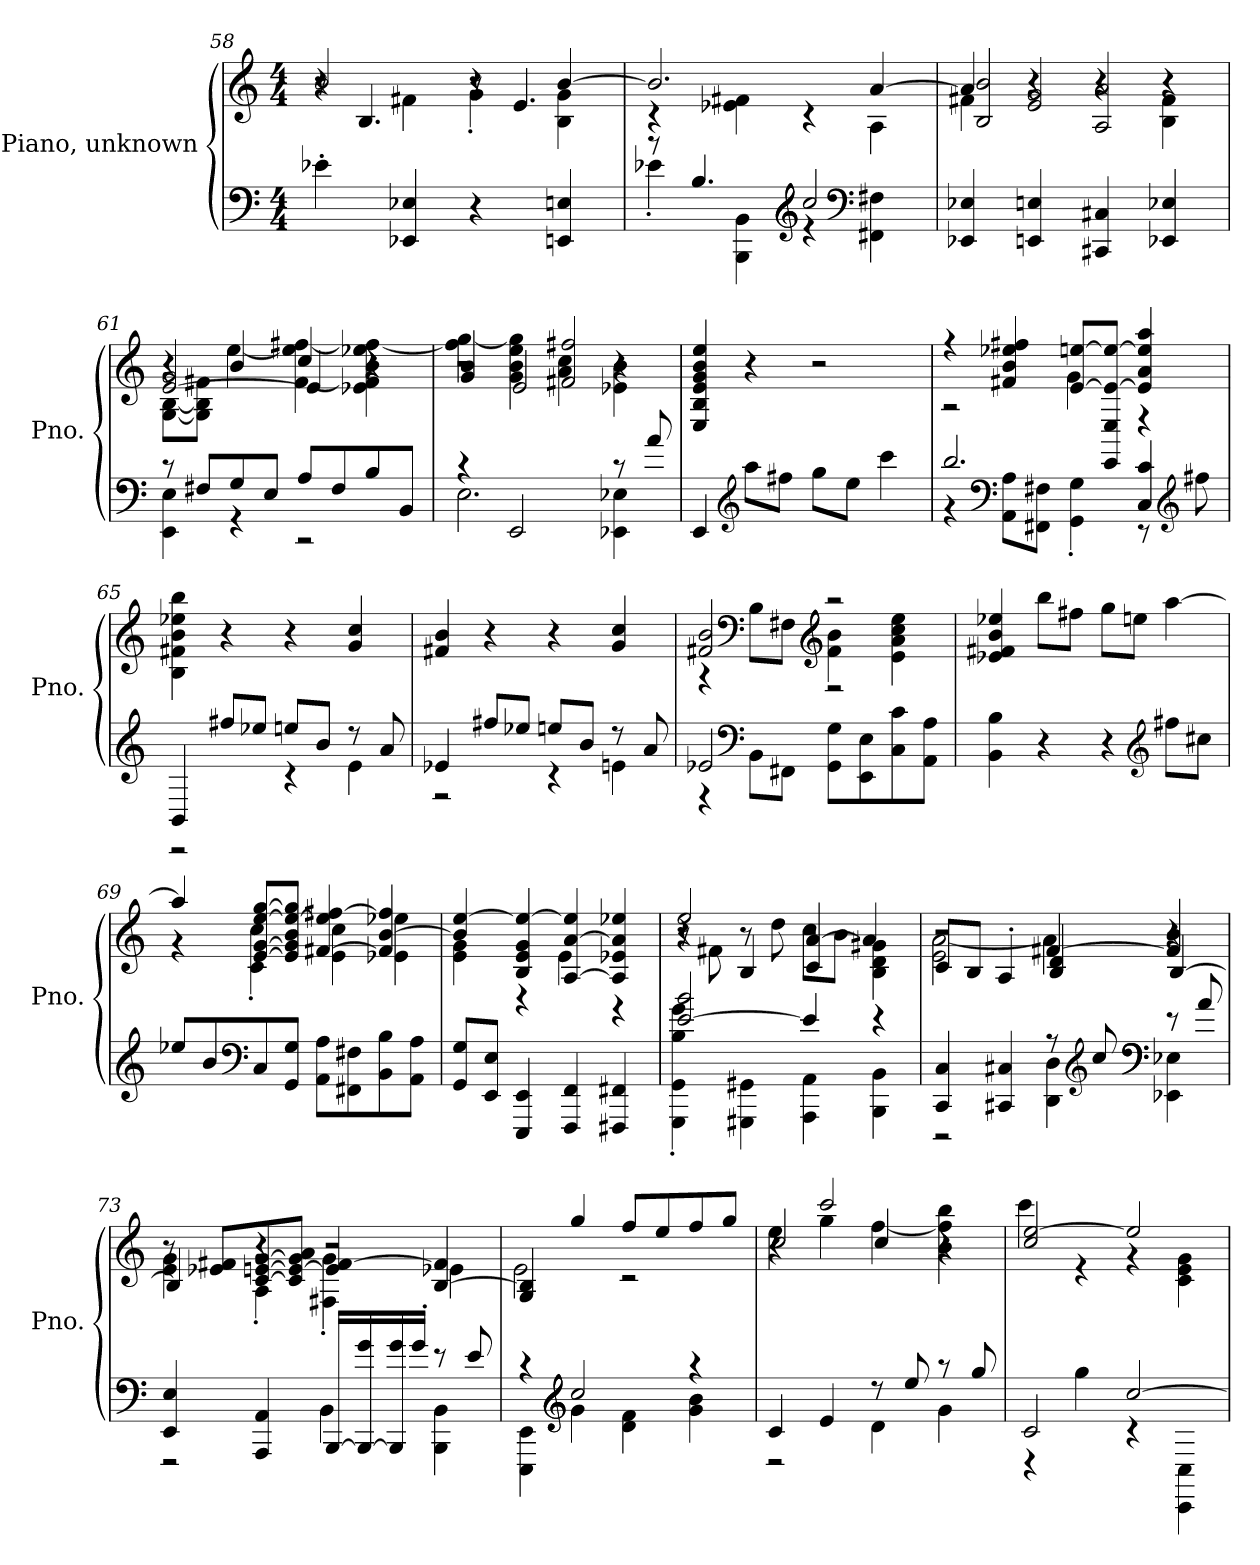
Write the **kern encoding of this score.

**kern	**kern
*part1	*part1
*staff2	*staff1
*I"Piano, unknown	*
*I'Pno.	*
!!LO:LB:g=z
*clefF4	*clefG2
*k[]	*k[]
*M4/4	*M4/4
=58	=58
*	*^
*	*	*^
4e-X'\	2b/	4r	8r
.	.	.	4.B/
4EE-X/ 4E-X/	.	4f#X\	.
4r	4r	4g'\	8r
.	.	.	4.e/
4EEn/ 4En/	[4b/	4B\ 4g\	.
*	*	*v	*v
=59	=59	=59
*^	*	*
8r	4e-X'\	2.b/]	4r
4.B/	.	.	.
.	4BBB\ 4BB\	.	4e-X\ 4f#X\
*clefG2	*	*	*
2cc/	4r	.	4r
*clefF4	*	*	*
.	4FF#X\ 4F#X\	[4a/	4A\
*v	*v	*	*
=60	=60	=60
*	*	*^
4EE-X/ 4E-X/	4a/]	4f#X\	2B/ 2b/
4EEn/ 4En/	2e/ 2g/	4r	.
4CC#X/ 4C#X/	.	4r	2A/ 2a/
4EE-X/ 4E-X/	4r	4B\ 4f#\	.
=61	=61	=61	=61
*^	*	*	*
8r	4EE\ 4E\	4r	[8G\ [8B\L	[2e/ 2g/
8F#X/L	.	.	8G\] 8B\] 8f#X\J	.
8G/	4r	4b/	[4ee\	.
8E/J	.	.	.	.
8A/L	2r	4cc/	[4f#\ 4ee\] [4ff#X\	4e/]
8F#/	.	.	.	.
8B/	.	4r	4e-X\ 4f#\] 4b\ 4ee-X\ 4ff#\_	4r
8BB/J	.	.	.	.
!!LO:LB:g=z	!!	!!
=62	=62	=62	=62	=62
4r	2.E\	2r	4ff#\] [4gg\	4g/ 4b/
2EE/	.	.	4g\ 4b\ 4ee\ 4gg\]	2e/
.	.	2f#X/ 2ff#X/	4a\ 4cc\	.
8r	4EE-X\ 4E-X\	.	4e-X\ 4b\	4r
8a/	.	.	.	.
*v	*v	*	*	*
*	*v	*v	*v
=63	=63
4EE/	4E/ 4B/ 4e/ 4g/ 4b/ 4ee/
*clefG2	*
8aa\L	4r
8ff#X\J	.
8gg\L	2r
8ee\J	.
4ccc\	.
=64	=64
*^	*^
2.bb/	4r	4r	2r
*clefF4	*	*	*
.	8AA\ 8A\L	4f#X/ 4b/ 4ee-X/ 4ff#X/	.
.	8FF#X\ 8F#X\J	.	.
.	4GG\' 4G\'	[8e/ [8een/L	4g\
.	.	8EE/ 8E/ 8e/_ 8ee/_J	.
4C/ 4c/	8r	4e/] 4a/ 4ee/] 4aa/	4r
*clefG2	*	*	*
.	8ff#X\	.	.
*	*	*v	*v
=65	=65	=65
4BB/	2r	4B\ 4f#X\ 4b\ 4ee-X\ 4bb\
8ff#X/L	.	4r
8ee-X/J	.	.
8een/L	4r	4r
8b/J	.	.
8r	4e\	4g/ 4cc/
8a/	.	.
!!LO:LB:g=z
=66	=66	=66
4e-X/	2r	4f#X/ 4b/
8ff#X/L	.	4r
8ee-X/J	.	.
8een/L	4r	4r
8b/J	.	.
8r	4en\	4g/ 4cc/
8a/	.	.
=67	=67	=67
*	*	*^
2e-X/	4r	2f#X/ 2b/	4r
*clefF4	*	*clefF4	*
.	8BB\L	.	8B\L
.	8FF#X\J	.	8F#X\J
*	*	*clefG2	*
2r	8GG\ 8G\L	2r	4f#\ 4b\
.	8EE\ 8E\	.	.
.	8C\ 8c\	.	4e\ 4a\ 4cc\ 4ee\
.	8AA\ 8A\J	.	.
*v	*v	*	*
*	*v	*v
=68	=68
4BB\ 4B\	4e-X/ 4f#X/ 4b/ 4ee-X/
4r	8bb\L
.	8ff#X\J
4r	8gg\L
.	8een\J
*clefG2	*
8ff#X\L	[4aa\
8cc#X\J	.
!!LO:PB:g=z
=69	=69
*	*^
8ee-X/L	4aa/]	4r
8b/	.	.
*clefF4	*	*
8C/	[8e/ [8g/ [8ee/ [8gg/L	4c\' 4cc\'
8GG/ 8G/J	8e/] 8g/] 8b/ 8ee/_ 8gg/]J	.
8AA\ 8A\L	[4f#X/ 4ee/] [4ff#X/	4e\ 4cc\
8FF#X\ 8F#X\	.	.
8BB\ 8B\	4f#/] [4b/ 4ff#/]	4e-X\ 4ee-X\
8AA\ 8A\J	.	.
=70	=70	=70
8GG/ 8G/L	4b/] [4ee/	4e\ 4g\
8EE/ 8E/J	.	.
4EEE/ 4EE/	4B/ 4e/ 4g/ 4ee/_	4r
4FFF/ 4FF/	[4A/ [4a/ 4ee/]	4e\
4FFF#X/ 4FF#X/	4A/] 4e-X/ 4a/] 4ee-X/	4r
=71	=71	=71
*^	*	*^
[2e/ 2b/	4GGG\' 4GG\' 4B\' 4g\'	2ee/	8r	4r
.	.	.	8f#X\	.
.	4GGG#X\ 4GG#X\	.	8r	4B/
.	.	.	8dd\	.
4e/]	4AAA\ 4AA\	2r	8cc\L	4c/ [4a/
.	.	.	8b\J	.
4r	4BBB\ 4BB\	.	4B\ 4d\ 4g#X\	4a/]
!!LO:LB:g=z	!!	!!
=72	=72	=72	=72	=72
4CC/ 4C/	2r	8c/L	2e\ [2a\	2r
.	.	8B/J	.	.
4CC#X/ 4C#X/	.	4A'/	.	.
8r	4DD\ 4D\	[4f#X/	4a\]	4B/ 4d/
*clefG2	*	*	*	*
8cc/	.	.	.	.
*clefF4	*	*	*	*
8r	4EE-X\ 4E-X\	4f#/] 4b/	4r	[4B/
8a/	.	.	.	.
=73	=73	=73	=73	=73
4EE/ 4E/	2r	8r	4e\ 4g\	4B/]
.	.	8e-X/ 8f#X/L	.	.
4AAA/ 4AA/	.	[8c/ [8en/ [8g/	4A'\	4r
.	.	8c/] 8e/_ 8g/] 8a/J	.	.
[16BBB/LL	4BB\	4e/] [4f#/	4F#X\' 4g\'	2r
16BBB/_ 16g/	.	.	.	.
16BBB/] 16g/	.	.	.	.
16g'/JJ	.	.	.	.
8r	4BBB\ 4BB\	[4B/ 4f#/]	4e-X\	.
8e/	.	.	.	.
*	*	*	*v	*v
=74	=74	=74	=74
4r	4EEE\ 4EE\	4G/ 4B/]	2e\
*clefG2	*	*	*
2cc/	4g\	4gg/	.
.	4d\ 4f\	8ff/L	2r
.	.	8ee/	.
4r	4g\ 4b\	8ff/	.
.	.	8gg/J	.
!!LO:LB:g=z
=75	=75	=75	=75
*	*	*	*^
4c/	2r	4r	4ee\	2cc/
4e/	.	2ccc/	4gg\	.
8r	4d\	.	[4ff\	4cc/
8ee/	.	.	.	.
8r	4g\	4r	4b\ 4ff\] 4bb\	4r
8gg/	.	.	.	.
*	*	*	*v	*v
=76	=76	=76	=76
2c/	4r	2cc/ [2ee/	4ccc\
.	4gg\	.	4r
[2cc/	4r	2ee/]	4r
.	4CC\ 4C\	.	4c\ 4e\ 4g\
*v	*v	*	*
*	*v	*v
=	=
*-	*-
